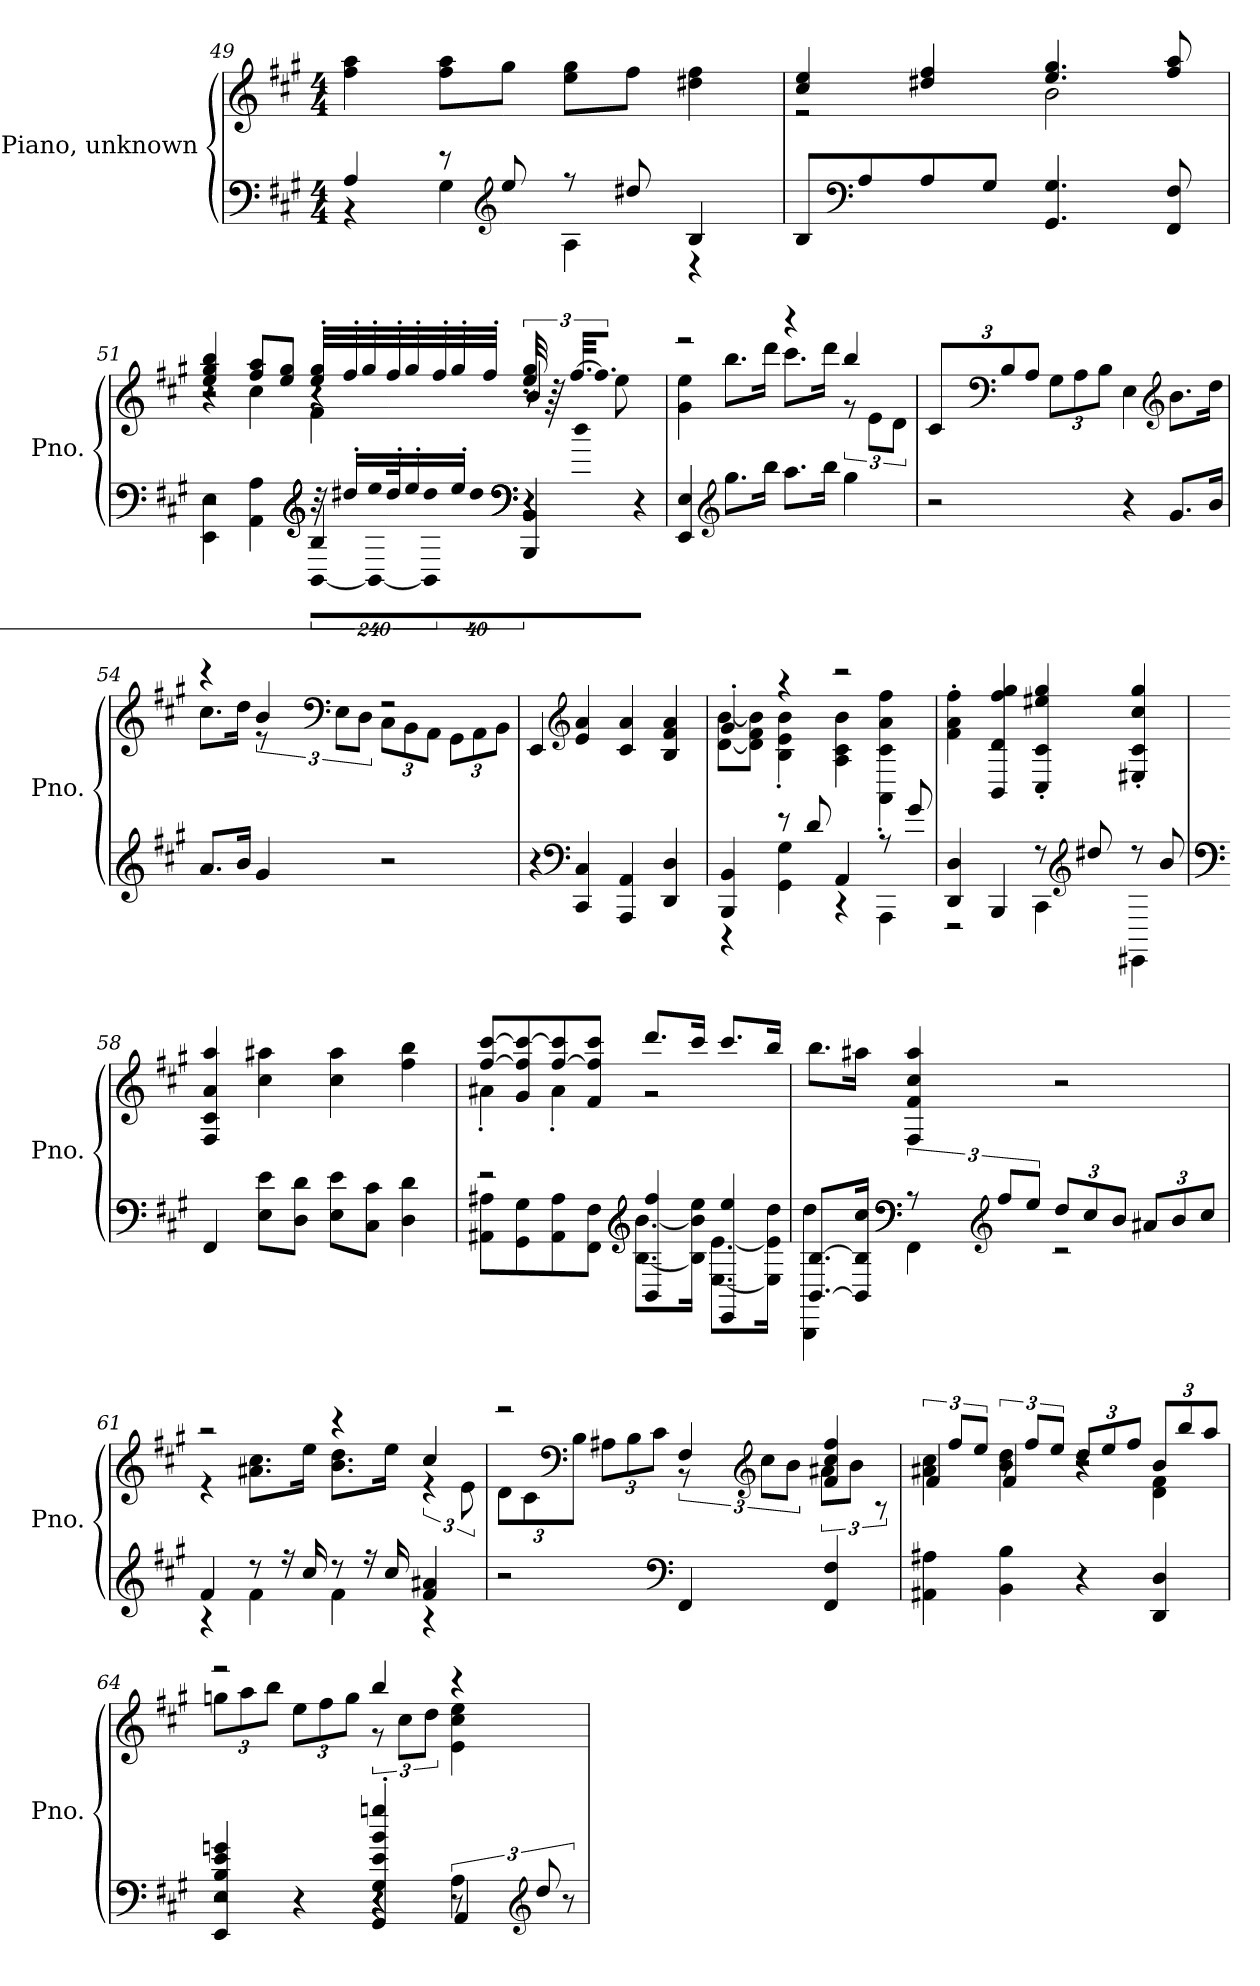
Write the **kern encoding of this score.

**kern	**kern
*part1	*part1
*staff2	*staff1
*I"Piano, unknown	*
*I'Pno.	*
*clefF4	*clefG2
*k[f#c#g#]	*k[f#c#g#]
*M4/4	*M4/4
=49	=49
*^	*
4A/	4r	4ff#\ 4aa\
8r	4G#\	8ff#\ 8aa\L
*clefG2	*	*
8ee/	.	8gg#\J
8r	4A\	8ee\ 8gg#\L
8dd#X/	.	8ff#\J
4B/	4r	4dd#X\ 4ff#\
*v	*v	*
=50	=50
*	*^
8B/L	4cc#/ 4ee/	2r
*clefF4	*	*
8A/	.	.
8A/	4dd#X/ 4ff#/	.
8G#/J	.	.
4.GG#/ 4.G#/	4.ee/ 4.gg#/	2b\
8FF#/ 8F#/	8ff#/ 8aa/	.
!!LO:LB:g=z
=51	=51	=51
*^	*	*^
*	*^	*	*	*
2r	4EE\ 4E\	2r	4ee/ 4gg#/ 4bb/	4r	2r
.	4AA\ 4A\	.	8ff#/ 8aa/L	4cc#\	.
.	.	.	8ee/ 8gg#/J	.	.
*clefG2	*	*	*	*	*
!	!LO:N:vis=16	!	!	!	!
32r	[1920%137BB\LL	4B/	32ee/' 32gg#/'LLL	4f#\	4r
16dd#X'/LL	.	.	32ff#'/	.	.
.	.	.	32gg#'/	.	.
!	!LO:N:vis=16	!	!	!	!
.	1920%137BB\_ 1920%137ee\	.	.	.	.
32dd#'/K	.	.	32ff#'/	.	.
16ee'/	.	.	32gg#'/	.	.
!	!LO:N:vis=16	!	!	!	!
.	1920%137BB\] 1920%137dd#\	.	.	.	.
.	.	.	32ff#'/	.	.
16ee'/JJ	.	.	32gg#'/	.	.
!	!LO:N:vis=32	!	!	!	!
.	640%23dd#\JJk	.	.	.	.
.	.	.	32ff#'/JJJ	.	.
*clefF4	*	*	*	*	*
!	!LO:N:vis=32	!	!	!	!
4BBB/ 4BB/	640%23r	4r	48ee/ 48gg#/	8r	4b/
.	.	.	96r	.	.
.	.	.	[48.ff#/KKL	.	.
!	!LO:N:vis=16	!	!	!	!
.	1920%137dd#\	.	.	.	.
.	.	.	8.ff#/J]	.	.
!	!LO:N:vis=8	!	!	!	!
.	960%137r	.	.	.	.
.	.	.	.	8ee\	.
*v	*v	*v	*	*	*
*	*	*v	*v
=52	=52	=52
4EE/ 4E/	2r	4g#\ 4ee\
*clefG2	*	*
8.gg#\L	.	8.bb\L
16bb\Jk	.	16ddd\Jk
8.aa\L	4r	8.ccc#\L
16bb\Jk	.	16ddd\Jk
4gg#\	4bb/	12r
.	.	12e\L
.	.	12d\J
*	*v	*v
!!LO:LB:g=z
=53	=53
*	*Xbrackettup
2r	12c#/L
*	*clefF4
.	12B/
.	12A/J
.	12G#\L
.	12A\
.	12B\J
4r	4E\
*	*clefG2
8.g#/L	8.b\L
16b/Jk	16dd\Jk
=54	=54
*	*^
8.a/L	4r	8.cc#\L
16b/Jk	.	16dd\Jk
*	*	*brackettup
4g#/	4b/	12r
*	*clefF4	*
.	.	12E\L
.	.	12D\J
*	*	*Xbrackettup
2r	2r	12C#\L
.	.	12BB\
.	.	12AA\J
.	.	12GG#\L
.	.	12AA\
.	.	12BB\J
*	*v	*v
=55	=55
4r	4EE/
*clefF4	*clefG2
4CC#/ 4C#/	4e/ 4a/
4AAA/ 4AA/	4c#/ 4a/
4DD/ 4D/	4B/ 4f#/ 4a/
=56	=56
*^	*^
4BBB/ 4BB/	4r	4g#'/	[8d\ [8b\L
.	.	.	8d\] 8f#\ 8b\]J
8r	4GG#\ 4G#\	4r	4B\' 4e\' 4b\'
8d/	.	.	.
4AA/	4r	2r	4A\ 4c#\ 4b\
8r	4AAA\	.	4AA\' 4c#\' 4a\' 4ff#\'
8g#/	.	.	.
*	*	*v	*v
!!LO:PB:g=z
=57	=57	=57
4DD/ 4D/	2r	4f#\' 4a\' 4ff#\'
4BBB/	.	4BB/ 4d/ 4ff#/ 4gg#/
8r	4CC#\	4C#/' 4c#/' 4ee#X/' 4gg#/'
*clefG2	*	*
8dd#X/	.	.
8r	4EE#X\	4E#X/' 4c#/' 4cc#/' 4gg#/'
8b/	.	.
*v	*v	*
=58	=58
*clefF4	*
4FF#/	4F#/ 4c#/ 4a/ 4aa/
8E\ 8e\L	4cc#\ 4aa#X\
8D\ 8d\J	.
8E\ 8e\L	4cc#\ 4aa#\
8C#\ 8c#\J	.
4D\ 4d\	4ff#\ 4bb\
=59	=59
*^	*^
2r	8AA#X\ 8A#X\L	[8ff#/ [8ccc#/L	4a#X'\
.	8GG#\ 8G#\	8g#/ 8ff#/] 8ccc#/_	.
.	8AA#\ 8A#\	[8ff#/ 8ccc#/]	4a#'\
.	8FF#\ 8F#\J	8f#/ 8ff#/] 8ccc#/J	.
*clefG2	*	*	*
4BB/ 4ff#/	[8.B\ [8.b\L	8.ddd/L	2r
.	16B\] 16b\] 16ee\Jk	16ccc#/Jk	.
4EE/ 4ee/	[8.E\ [8.e\L	8.ccc#/L	.
.	16E\] 16e\] 16dd\Jk	16bb/Jk	.
*	*	*v	*v
!!LO:LB:g=z
=60	=60	=60
[8.BB/ [8.B/L	4BBB\ 4dd\	8.bb\L
16BB/] 16B/] 16cc#/Jk	.	16aa#X\Jk
*clefF4	*	*
12r	4FF#\	4F#/ 4f#/ 4cc#/ 4aa#/
*clefG2	*	*
12ff#/L	.	.
12ee/J	.	.
*Xbrackettup	*	*
12dd/L	2r	2r
12cc#/	.	.
12b/J	.	.
12a#X/L	.	.
12b/	.	.
12cc#/J	.	.
=61	=61	=61
*	*	*^
4f#/	4r	2r	4r
8r	4f#\	.	8.a#X\ 8.cc#\L
16r	.	.	.
16cc#/	.	.	16ee\Jk
8r	4f#\	4r	8.b\ 8.dd\L
16r	.	.	.
16cc#/	.	.	16ee\Jk
*	*	*	*brackettup
4f#/ 4a#X/	4r	4cc#/	6r
.	.	.	12e\
*v	*v	*	*
!!LO:LB:g=z	!!
=62	=62	=62
*	*	*Xbrackettup
2r	2r	12d\L
.	.	12c#\
*	*clefF4	*
.	.	12B\J
.	.	12A#X\L
.	.	12B\
.	.	12c#\J
*clefF4	*	*
*	*	*brackettup
4FF#/	4F#/	12r
*	*clefG2	*
.	.	12cc#\L
.	.	12b\J
4FF#/ 4F#/	4f#/ 4cc#/ 4ff#/	12a#X\L
.	.	12b\J
.	.	12r
=63	=63	=63
*	*	*^
4AA#X\ 4A#X\	12r	4a#X\ 4cc#\	4f#/
.	12ff#/L	.	.
.	12ee/J	.	.
4BB\ 4B\	12r	4b\ 4dd\	4f#/
.	12ff#/L	.	.
.	12ee/J	.	.
*	*Xbrackettup	*	*
4r	12dd/L	4r	2r
.	12ee/	.	.
.	12ff#/J	.	.
4DD/ 4D/	12b/L	4d\ 4f#\	.
.	12bb/	.	.
.	12aa/J	.	.
*	*	*v	*v
!!LO:LB:g=z
=64	=64	=64
*^	*	*
*	*^	*	*
4EE/ 4E/ 4B/ 4e/ 4gn/	2r	2r	2r	12ggn\L
.	.	.	.	12aa\
.	.	.	.	12bb\J
4r	.	.	.	12ee\L
.	.	.	.	12ff#\
.	.	.	.	12gg\J
*	*	*	*	*brackettup
4GG#/' 4G#/' 4e/' 4b/' 4ggn/'	4r	4r	4bb/	12r
.	.	.	.	12cc#\L
.	.	.	.	12dd\J
*brackettup	*	*	*	*
12r	4A\	4AA/	4r	4e\ 4cc#\ 4ee\
*clefG2	*	*	*	*
12dd/	.	.	.	.
12r	.	.	.	.
*v	*v	*v	*	*
*	*v	*v
=	=
*-	*-
